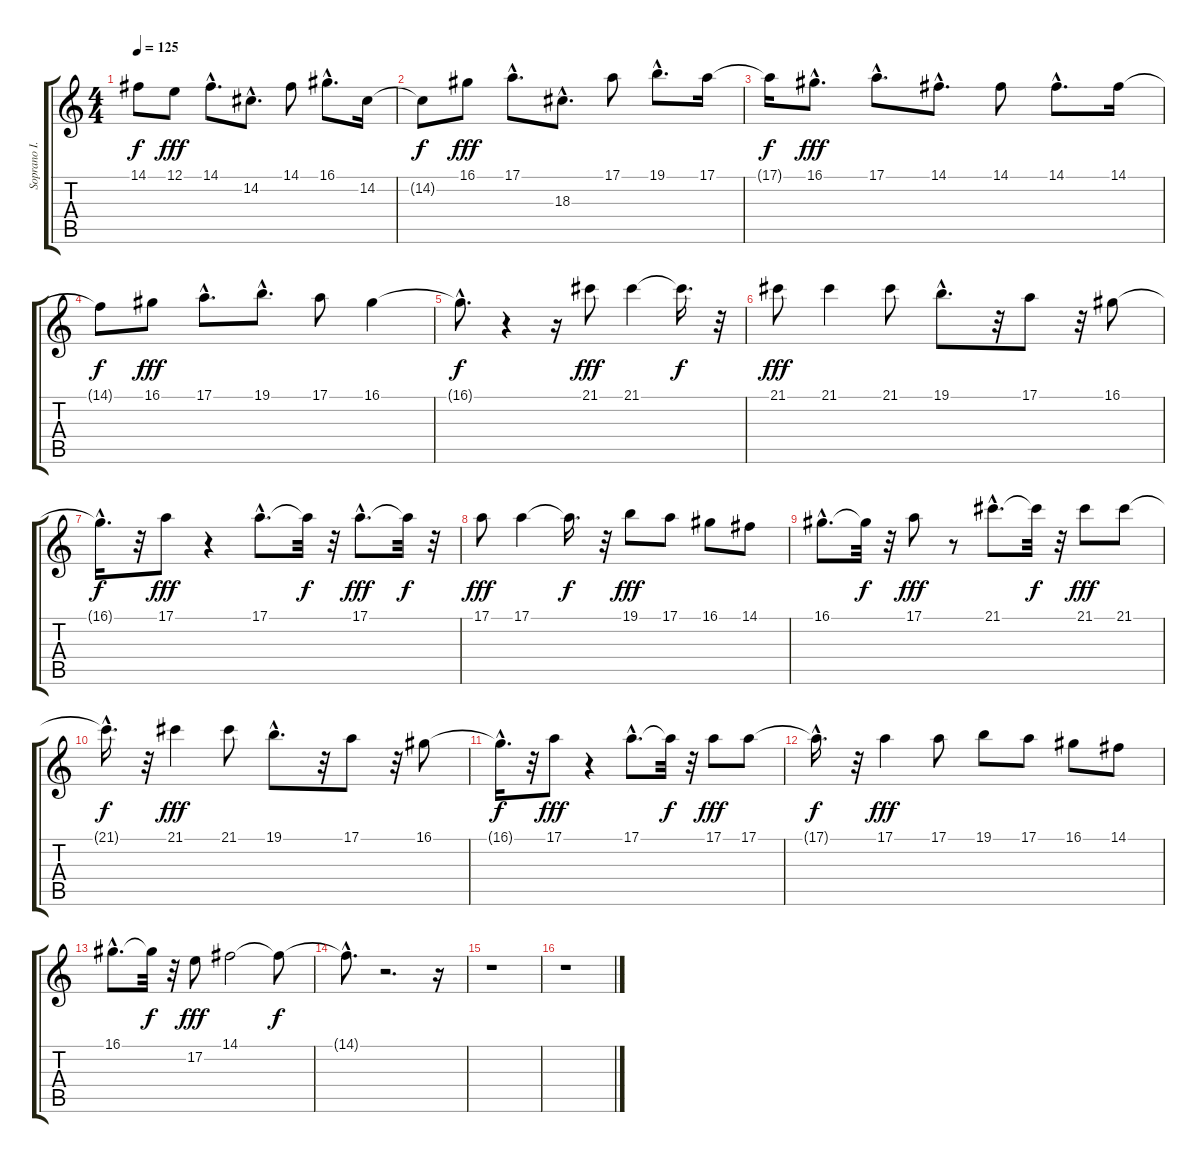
\track ("Soprano I." "Soprano I.") {instrument synthvoice}
\staff {score tabs}
\tuning (E4 B3 G3 D3 A2 E2) {hide}
\ts (4 4)
\tempo 125
\clef g2
\ks c
14.1{t}.8{dy f} 12.1.8{dy fff} 14.1{hac}.8{d} 14.2{hac}.8{d} 14.1.8 16.1{hac}.8{d} 14.2.16 |
14.2{t}.8{dy f} 16.1.8{dy fff} 17.1{hac}.8{d} 18.3{hac}.8{d} 17.1.8 19.1{hac}.8{d} 17.1.16 |
17.1{t}.16{dy f} 16.1{hac}.8{d dy fff} 17.1{hac}.8{d} 14.1{hac}.8{d} 14.1.8 14.1{hac}.8{d} 14.1.16 |
14.1{t}.8{dy f} 16.1.8{dy fff} 17.1{hac}.8{d} 19.1{hac}.8{d} 17.1.8 16.1.4 |
16.1{hac t}.8{d dy f} r.4 r.16 21.1.8{dy fff} 21.1.4 21.1{t}.16{d dy f} r.32 |
21.1.8{dy fff} 21.1.4 21.1.8 19.1{hac}.8{d} r.32 17.1.8 r.32 16.1.8 |
16.1{hac t}.16{d dy f} r.32 17.1.8{dy fff} r.4 17.1{hac}.8{d} 17.1{t}.32{dy f} r.32 17.1{hac}.8{d dy fff} 17.1{t}.32{dy f} r.32 |
17.1.8{dy fff} 17.1.4 17.1{t}.16{d dy f} r.32 19.1.8{dy fff} 17.1.8 16.1.8 14.1.8 |
16.1{hac}.8{d} 16.1{t}.32{dy f} r.32 17.1.8{dy fff} r.8 21.1{hac}.8{d} 21.1{t}.32{dy f} r.32 21.1.8{dy fff} 21.1.8 |
21.1{hac t}.16{d dy f} r.32 21.1.4{dy fff} 21.1.8 19.1{hac}.8{d} r.32 17.1.8 r.32 16.1.8 |
16.1{hac t}.16{d dy f} r.32 17.1.8{dy fff} r.4 17.1{hac}.8{d} 17.1{t}.32{dy f} r.32 17.1.8{dy fff} 17.1.8 |
17.1{hac t}.16{d dy f} r.32 17.1.4{dy fff} 17.1.8 19.1.8 17.1.8 16.1.8 14.1.8 |
16.1{hac}.8{d} 16.1{t}.32{dy f} r.32 17.2.8{dy fff} 14.1.2 14.1{t}.8{dy f} |
14.1{hac t}.8{d} r.2{d} r.16 |
r.1 |
r.1
